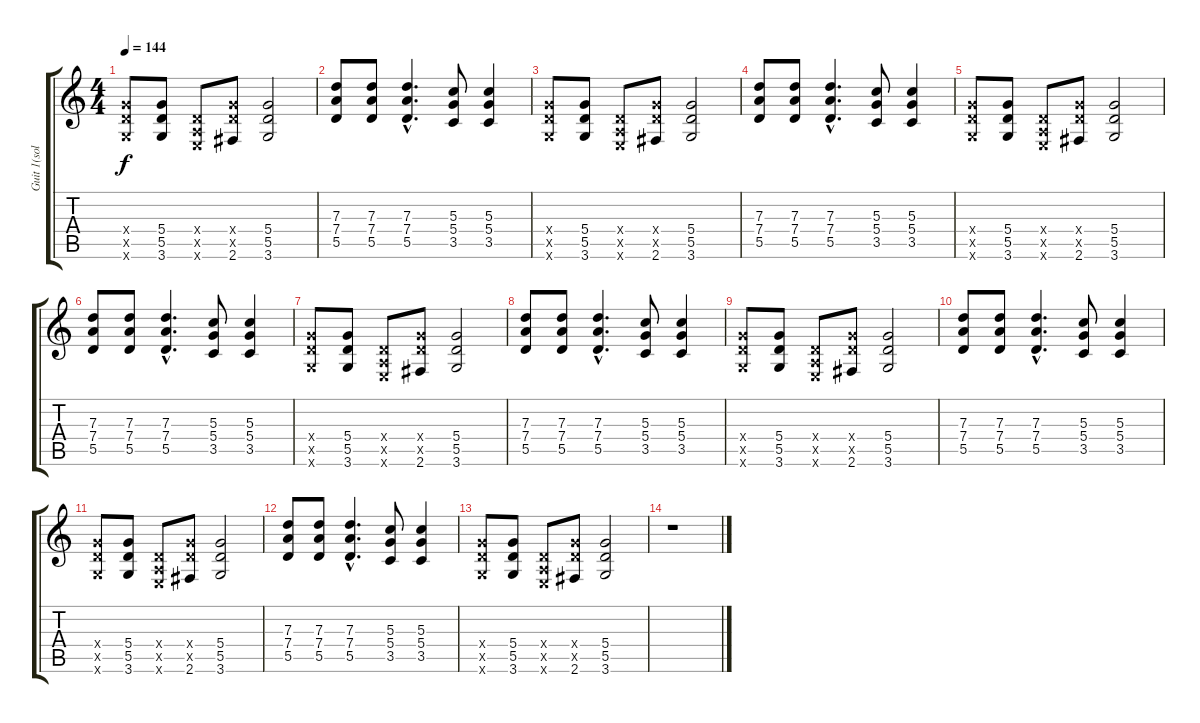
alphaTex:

\track ("Guit 1(solo)" "Guit 1(sol") {instrument distortionguitar}
\staff {score tabs}
\tuning (E4 B3 G3 D3 A2 E2) {hide}
\ts (4 4)
\tempo 144
\clef g2
\ks c
(5.4{x} 5.5{x} 3.6{x}).8{dy f} (5.4 5.5 3.6).8 (0.4{x} 0.5{x} 0.6{x}).8 (5.4{x} 5.5{x} 2.6).8 (5.4 5.5 3.6).2 |
(7.3 7.4 5.5).8 (7.3 7.4 5.5).8 (7.3{hac} 7.4{hac} 5.5{hac}).4{d} (5.3 5.4 3.5).8 (5.3 5.4 3.5).4 |
(5.4{x} 5.5{x} 3.6{x}).8 (5.4 5.5 3.6).8 (0.4{x} 0.5{x} 0.6{x}).8 (5.4{x} 5.5{x} 2.6).8 (5.4 5.5 3.6).2 |
(7.3 7.4 5.5).8 (7.3 7.4 5.5).8 (7.3{hac} 7.4{hac} 5.5{hac}).4{d} (5.3 5.4 3.5).8 (5.3 5.4 3.5).4 |
(5.4{x} 5.5{x} 3.6{x}).8 (5.4 5.5 3.6).8 (0.4{x} 0.5{x} 0.6{x}).8 (5.4{x} 5.5{x} 2.6).8 (5.4 5.5 3.6).2 |
(7.3 7.4 5.5).8{volume 12} (7.3 7.4 5.5).8 (7.3{hac} 7.4{hac} 5.5{hac}).4{d} (5.3 5.4 3.5).8 (5.3 5.4 3.5).4 |
(5.4{x} 5.5{x} 3.6{x}).8 (5.4 5.5 3.6).8 (0.4{x} 0.5{x} 0.6{x}).8 (5.4{x} 5.5{x} 2.6).8 (5.4 5.5 3.6).2 |
(7.3 7.4 5.5).8{volume 7} (7.3 7.4 5.5).8 (7.3{hac} 7.4{hac} 5.5{hac}).4{d} (5.3 5.4 3.5).8 (5.3 5.4 3.5).4 |
(5.4{x} 5.5{x} 3.6{x}).8 (5.4 5.5 3.6).8 (0.4{x} 0.5{x} 0.6{x}).8 (5.4{x} 5.5{x} 2.6).8 (5.4 5.5 3.6).2 |
(7.3 7.4 5.5).8{volume 4} (7.3 7.4 5.5).8 (7.3{hac} 7.4{hac} 5.5{hac}).4{d} (5.3 5.4 3.5).8 (5.3 5.4 3.5).4 |
(5.4{x} 5.5{x} 3.6{x}).8 (5.4 5.5 3.6).8 (0.4{x} 0.5{x} 0.6{x}).8 (5.4{x} 5.5{x} 2.6).8 (5.4 5.5 3.6).2 |
(7.3 7.4 5.5).8{volume 0} (7.3 7.4 5.5).8 (7.3{hac} 7.4{hac} 5.5{hac}).4{d} (5.3 5.4 3.5).8 (5.3 5.4 3.5).4 |
(5.4{x} 5.5{x} 3.6{x}).8 (5.4 5.5 3.6).8 (0.4{x} 0.5{x} 0.6{x}).8 (5.4{x} 5.5{x} 2.6).8 (5.4 5.5 3.6).2 |
r.1
